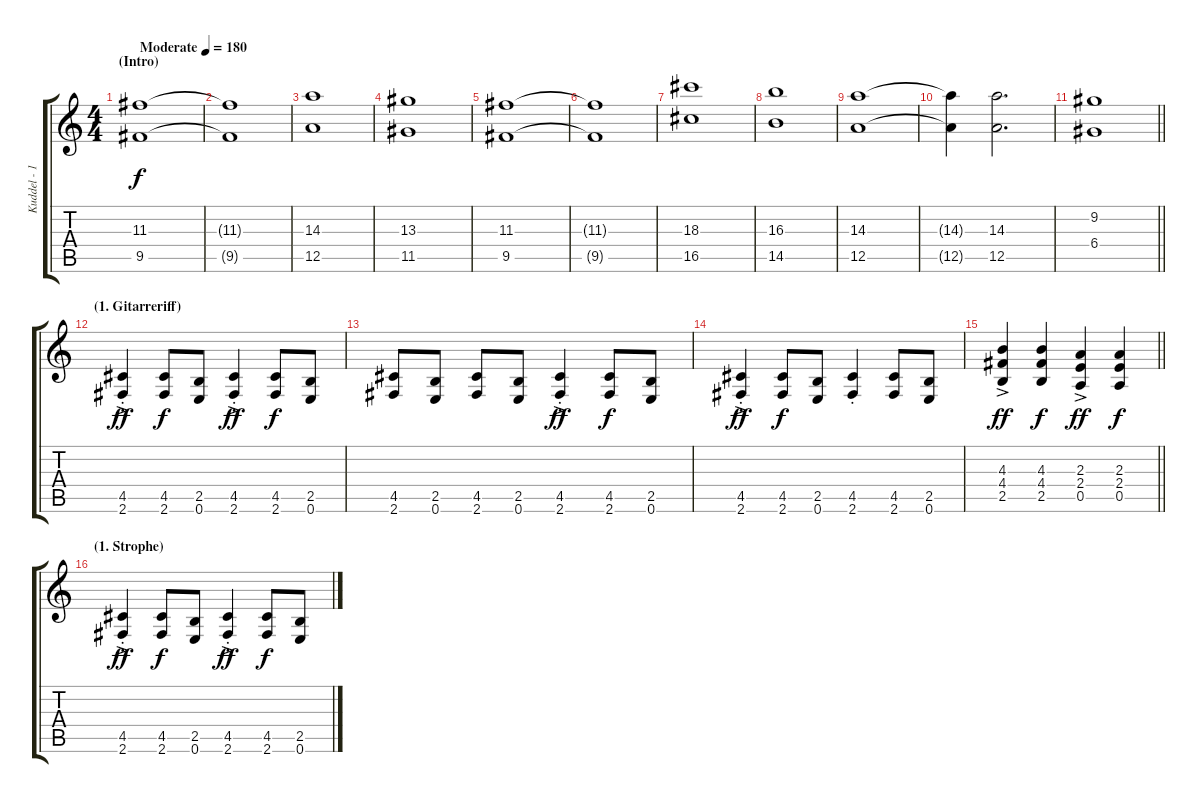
\track ("Kuddel - 1. Gitarre" "Kuddel - 1") {instrument distortionguitar}
\staff {score tabs}
\tuning (E4 B3 G3 D3 A2 E2) {hide}
\ts (4 4)
\section ("" "(Intro)")
\tempo (180 "Moderate")
\clef g2
\ks c
(11.3 9.5).1{dy f instrument distortionguitar} |
(11.3{t} 9.5{t}).1 |
(14.3 12.5).1 |
(13.3 11.5).1 |
(11.3 9.5).1 |
(11.3{t} 9.5{t}).1 |
(18.3 16.5).1 |
(16.3 14.5).1 |
(14.3 12.5).1 |
(14.3{t} 12.5{t}).4 (14.3 12.5).2{d} |
\barLineRight lightlight
(9.2 6.4).1 |
\section ("" "(1. Gitarreriff)")
(4.5{ac st} 2.6{ac st}).4{dy ff} (4.5 2.6).8{dy f} (2.5 0.6).8 (4.5{ac st} 2.6{ac st}).4{dy ff} (4.5 2.6).8{dy f} (2.5 0.6).8 |
(4.5 2.6).8 (2.5 0.6).8 (4.5 2.6).8 (2.5 0.6).8 (4.5{ac st} 2.6{ac st}).4{dy ff} (4.5 2.6).8{dy f} (2.5 0.6).8 |
(4.5{ac st} 2.6{ac st}).4{dy ff} (4.5 2.6).8{dy f} (2.5 0.6).8 (4.5{st} 2.6{st}).4 (4.5 2.6).8 (2.5 0.6).8 |
\barLineRight lightlight
(4.3{ac} 4.4{ac} 2.5{ac}).4{dy ff} (4.3 4.4 2.5).4{dy f} (2.3{ac} 2.4{ac} 0.5{ac}).4{dy ff} (2.3 2.4 0.5).4{dy f} |
\section ("" "(1. Strophe)")
(4.5{ac st} 2.6{ac st}).4{dy ff} (4.5 2.6).8{dy f} (2.5 0.6).8 (4.5{ac st} 2.6{ac st}).4{dy ff} (4.5 2.6).8{dy f} (2.5 0.6).8
